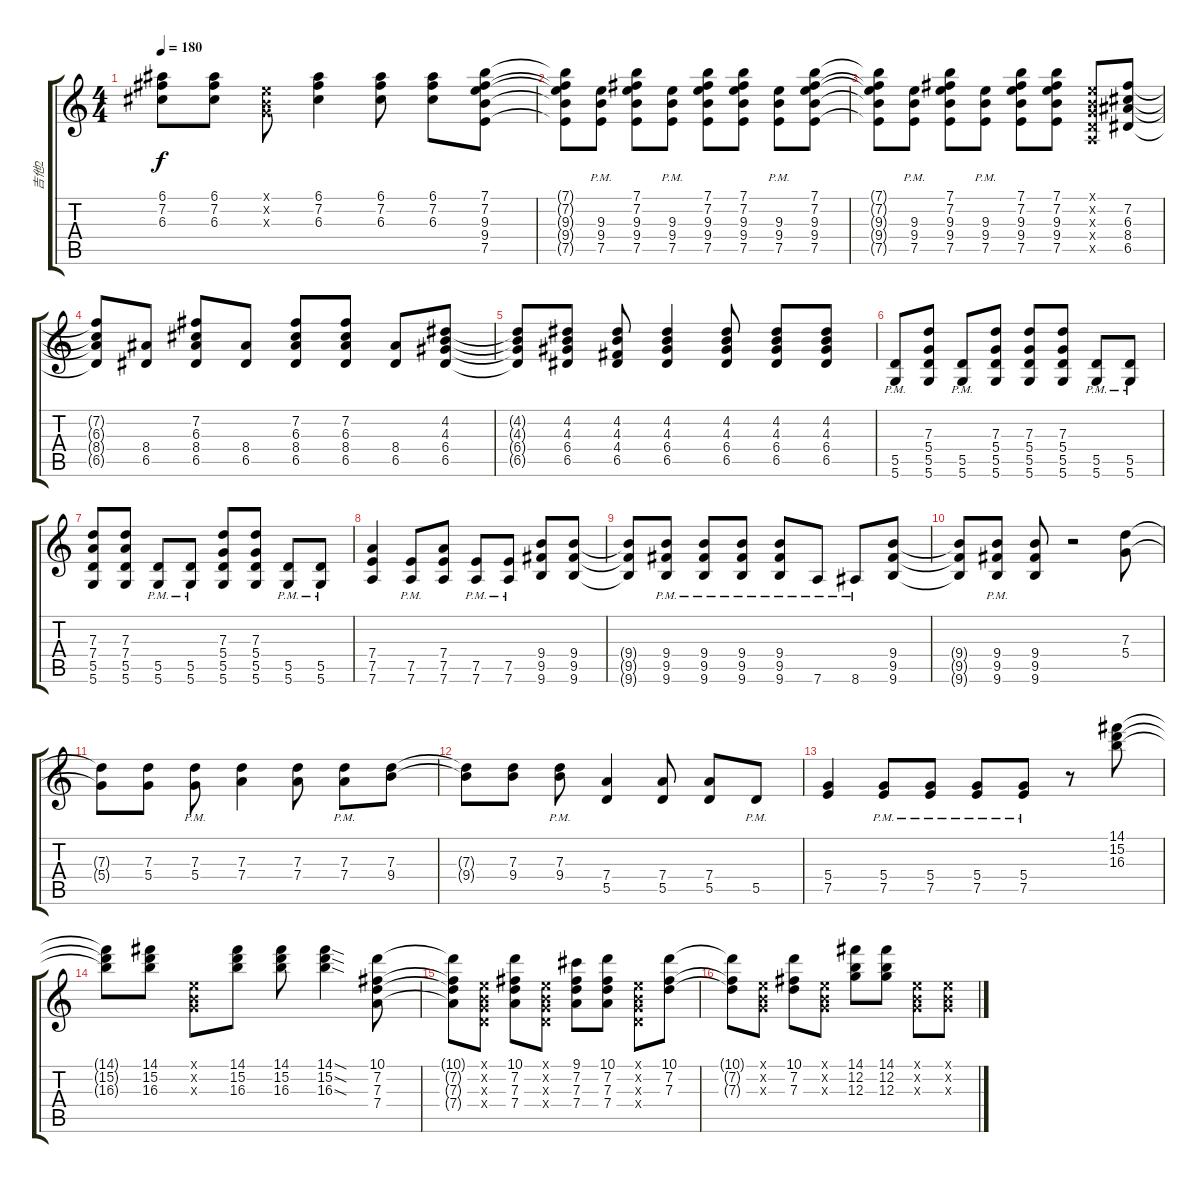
\track ("吉他2" "吉他2") {instrument distortionguitar}
\staff {score tabs}
\tuning (E4 B3 G3 D3 A2 D2) {hide}
\ts (4 4)
\tempo 180
\clef g2
\ks c
(6.1{t} 7.2{t} 6.3{t}).8{dy f} (6.1 7.2 6.3).8 (0.1{x} 0.2{x} 0.3{x}).8 (6.1 7.2 6.3).4 (6.1 7.2 6.3).8 (6.1 7.2 6.3).8 (7.1 7.2 9.3 9.4 7.5).8 |
(7.1{t} 7.2{t} 9.3{t} 9.4{t} 7.5{t}).8 (9.3{pm} 9.4{pm} 7.5{pm}).8 (7.1 7.2 9.3 9.4 7.5).8 (9.3{pm} 9.4{pm} 7.5{pm}).8 (7.1 7.2 9.3 9.4 7.5).8 (7.1 7.2 9.3 9.4 7.5).8 (9.3{pm} 9.4{pm} 7.5{pm}).8 (7.1 7.2 9.3 9.4 7.5).8 |
(7.1{t} 7.2{t} 9.3{t} 9.4{t} 7.5{t}).8 (9.3{pm} 9.4{pm} 7.5{pm}).8 (7.1 7.2 9.3 9.4 7.5).8 (9.3{pm} 9.4{pm} 7.5{pm}).8 (7.1 7.2 9.3 9.4 7.5).8 (7.1 7.2 9.3 9.4 7.5).8 (0.1{x} 0.2{x} 0.3{x} 0.4{x} 0.5{x}).8 (7.2 6.3 8.4 6.5).8 |
(7.2{t} 6.3{t} 8.4{t} 6.5{t}).8 (8.4 6.5).8 (7.2 6.3 8.4 6.5).8 (8.4 6.5).8 (7.2 6.3 8.4 6.5).8 (7.2 6.3 8.4 6.5).8 (8.4 6.5).8 (4.2 4.3 6.4 6.5).8 |
(4.2{t} 4.3{t} 6.4{t} 6.5{t}).8 (4.2 4.3 6.4 6.5).8 (4.2 4.3 4.4 6.5).8 (4.2 4.3 6.4 6.5).4 (4.2 4.3 6.4 6.5).8 (4.2 4.3 6.4 6.5).8 (4.2 4.3 6.4 6.5).8 |
(5.5{pm} 5.6{pm}).8 (7.3 5.4 5.5 5.6).8 (5.5{pm} 5.6{pm}).8 (7.3 5.4 5.5 5.6).8 (7.3 5.4 5.5 5.6).8 (7.3 5.4 5.5 5.6).8 (5.5{pm} 5.6{pm}).8 (5.5{pm} 5.6{pm}).8 |
(7.3 7.4 5.5 5.6).8 (7.3 7.4 5.5 5.6).8 (5.5{pm} 5.6{pm}).8 (5.5{pm} 5.6{pm}).8 (7.3 5.4 5.5 5.6).8 (7.3 5.4 5.5 5.6).8 (5.5{pm} 5.6{pm}).8 (5.5{pm} 5.6{pm}).8 |
(7.4 7.5 7.6).4 (7.5{pm} 7.6{pm}).8 (7.4 7.5 7.6).8 (7.5{pm} 7.6{pm}).8 (7.5{pm} 7.6{pm}).8 (9.4 9.5 9.6).8 (9.4 9.5 9.6).8 |
(9.4{t} 9.5{t} 9.6{t}).8 (9.4{pm} 9.5{pm} 9.6{pm}).8 (9.4{pm} 9.5{pm} 9.6{pm}).8 (9.4{pm} 9.5{pm} 9.6{pm}).8 (9.4{pm} 9.5{pm} 9.6{pm}).8 7.6{pm}.8 8.6{pm}.8 (9.4 9.5 9.6).8 |
(9.4{t} 9.5{t} 9.6{t}).8 (9.4{pm} 9.5{pm} 9.6{pm}).8 (9.4 9.5 9.6).8 r.2 (7.3 5.4).8 |
(7.3{t} 5.4{t}).8 (7.3 5.4).8 (7.3{pm} 5.4{pm}).8 (7.3 7.4).4 (7.3 7.4).8 (7.3{pm} 7.4{pm}).8 (7.3 9.4).8 |
(7.3{t} 9.4{t}).8 (7.3 9.4).8 (7.3{pm} 9.4{pm}).8 (7.4 5.5).4 (7.4 5.5).8 (7.4 5.5).8 5.5{pm}.8 |
(5.4 7.5).4 (5.4{pm} 7.5{pm}).8 (5.4{pm} 7.5{pm}).8 (5.4{pm} 7.5{pm}).8 (5.4{pm} 7.5{pm}).8 r.8 (14.1 15.2 16.3).8 |
(14.1{t} 15.2{t} 16.3{t}).8 (14.1 15.2 16.3).8 (0.1{x} 0.2{x} 0.3{x}).8 (14.1 15.2 16.3).8 (14.1 15.2 16.3).8 (14.1{sod} 15.2{sod} 16.3{sod}).4 (10.1 7.2 7.3 7.4).8 |
(10.1{t} 7.2{t} 7.3{t} 7.4{t}).8 (0.1{x} 0.2{x} 0.3{x} 0.4{x}).8 (10.1 7.2 7.3 7.4).8 (0.1{x} 0.2{x} 0.3{x} 0.4{x}).8 (9.1 7.2 7.3 7.4).8 (10.1 7.2 7.3 7.4).8 (0.1{x} 0.2{x} 0.3{x} 0.4{x}).8 (10.1 7.2 7.3).8 |
(10.1{t} 7.2{t} 7.3{t}).8 (0.1{x} 0.2{x} 0.3{x}).8 (10.1 7.2 7.3).8 (0.1{x} 0.2{x} 0.3{x}).8 (14.1 12.2 12.3).8 (14.1 12.2 12.3).8 (0.1{x} 0.2{x} 0.3{x}).8 (0.1{x} 0.2{x} 0.3{x}).8
